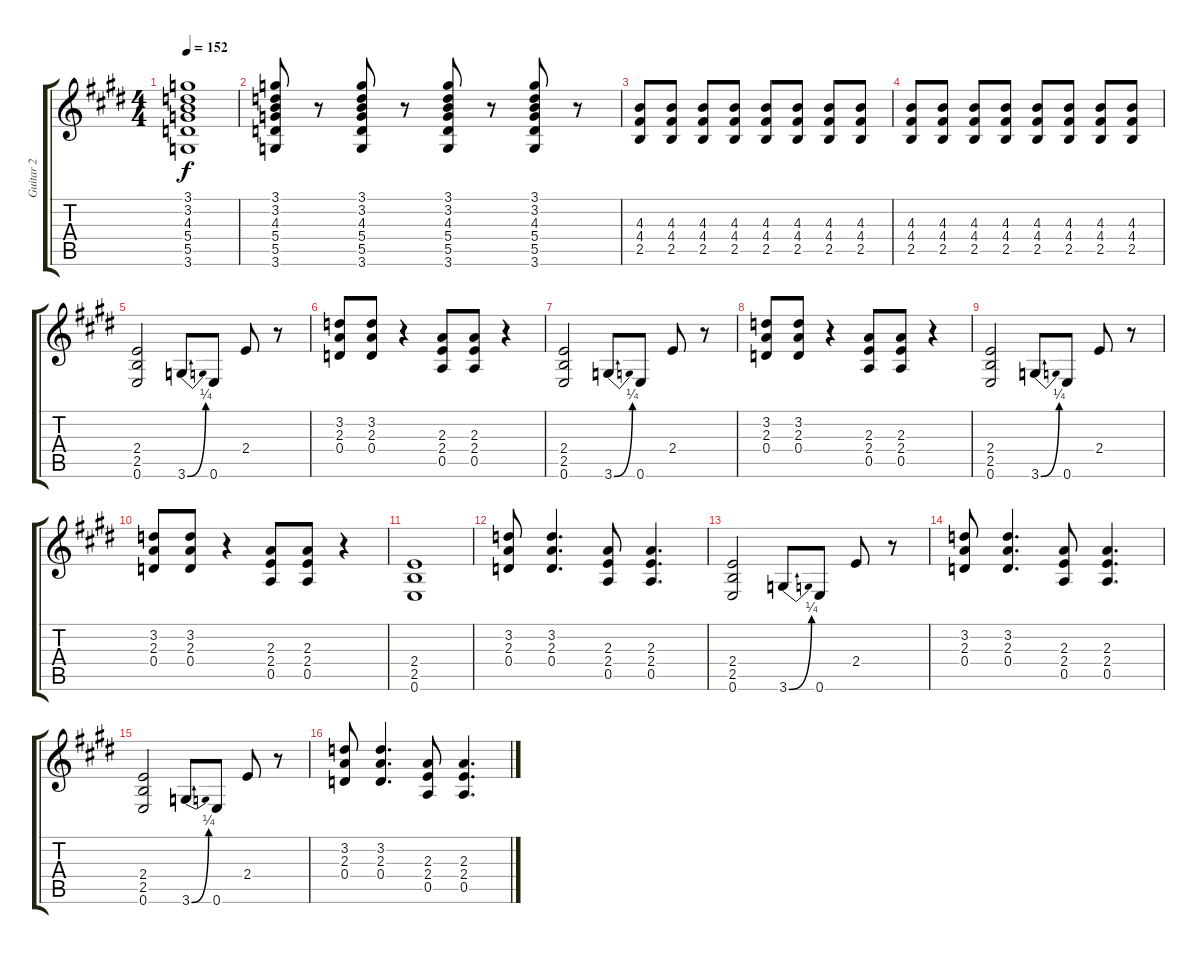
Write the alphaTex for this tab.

\track ("Guitar 2" "Guitar 2") {instrument overdrivenguitar}
\staff {score tabs}
\tuning (E4 B3 G3 D3 A2 E2) {hide}
\ts (4 4)
\tempo 152
\clef g2
\ks e
(3.1 3.2 4.3 5.4 5.5 3.6).1{dy f} |
(3.1 3.2 4.3 5.4 5.5 3.6).8 r.8 (3.1 3.2 4.3 5.4 5.5 3.6).8 r.8 (3.1 3.2 4.3 5.4 5.5 3.6).8 r.8 (3.1 3.2 4.3 5.4 5.5 3.6).8 r.8 |
(4.3 4.4 2.5).8 (4.3 4.4 2.5).8 (4.3 4.4 2.5).8 (4.3 4.4 2.5).8 (4.3 4.4 2.5).8 (4.3 4.4 2.5).8 (4.3 4.4 2.5).8 (4.3 4.4 2.5).8 |
(4.3 4.4 2.5).8 (4.3 4.4 2.5).8 (4.3 4.4 2.5).8 (4.3 4.4 2.5).8 (4.3 4.4 2.5).8 (4.3 4.4 2.5).8 (4.3 4.4 2.5).8 (4.3 4.4 2.5).8 |
(2.4 2.5 0.6).2 3.6{be (bend 0 0 60 1)}.8 0.6.8 2.4.8 r.8 |
(3.2 2.3 0.4).8 (3.2 2.3 0.4).8 r.4 (2.3 2.4 0.5).8 (2.3 2.4 0.5).8 r.4 |
(2.4 2.5 0.6).2 3.6{be (bend 0 0 60 1)}.8 0.6.8 2.4.8 r.8 |
(3.2 2.3 0.4).8 (3.2 2.3 0.4).8 r.4 (2.3 2.4 0.5).8 (2.3 2.4 0.5).8 r.4 |
(2.4 2.5 0.6).2 3.6{be (bend 0 0 60 1)}.8 0.6.8 2.4.8 r.8 |
(3.2 2.3 0.4).8 (3.2 2.3 0.4).8 r.4 (2.3 2.4 0.5).8 (2.3 2.4 0.5).8 r.4 |
(2.4 2.5 0.6).1 |
(3.2 2.3 0.4).8 (3.2 2.3 0.4).4{d} (2.3 2.4 0.5).8 (2.3 2.4 0.5).4{d} |
(2.4 2.5 0.6).2 3.6{be (bend 0 0 60 1)}.8 0.6.8 2.4.8 r.8 |
(3.2 2.3 0.4).8 (3.2 2.3 0.4).4{d} (2.3 2.4 0.5).8 (2.3 2.4 0.5).4{d} |
(2.4 2.5 0.6).2 3.6{be (bend 0 0 60 1)}.8 0.6.8 2.4.8 r.8 |
(3.2 2.3 0.4).8 (3.2 2.3 0.4).4{d} (2.3 2.4 0.5).8 (2.3 2.4 0.5).4{d}
